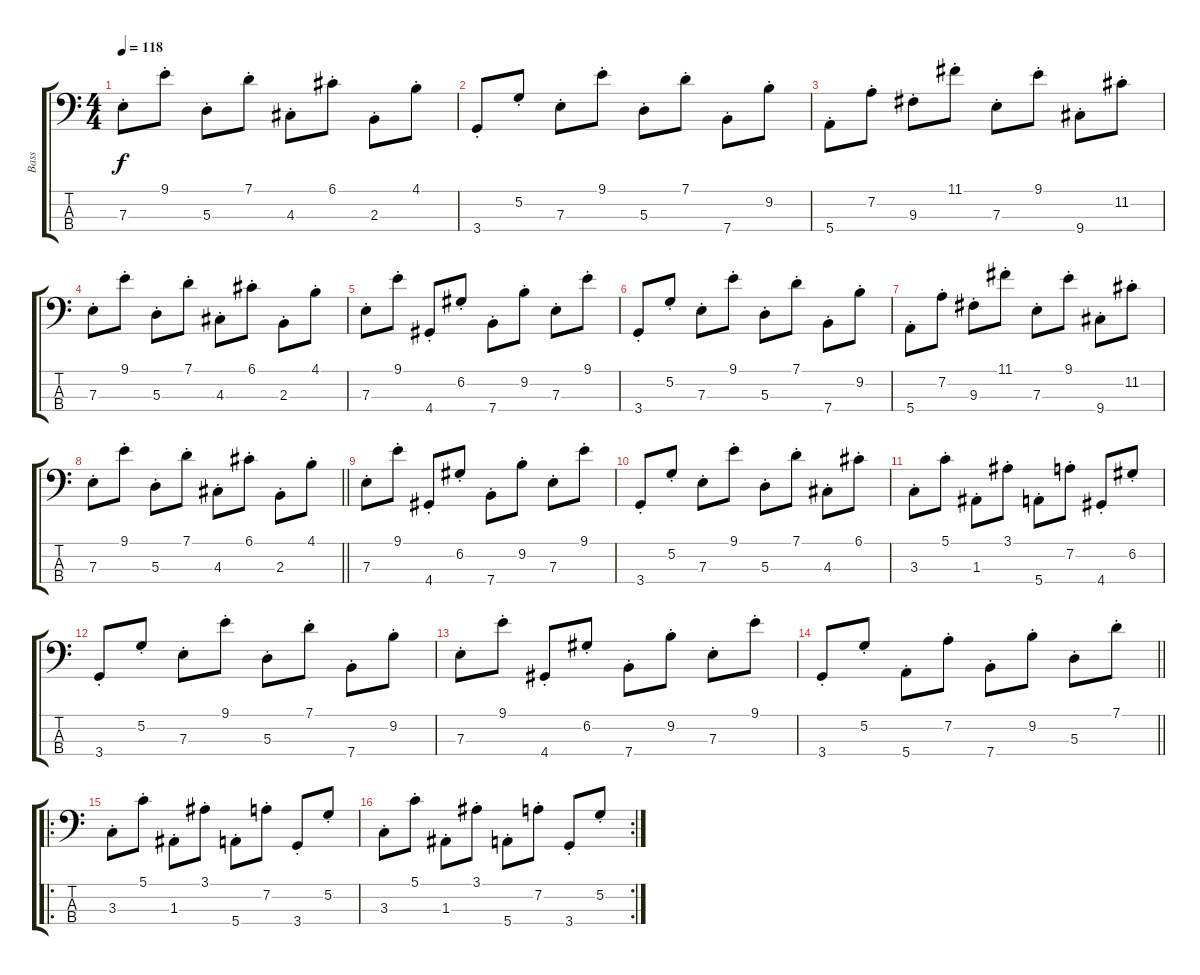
\track ("Bass" "Bass") {instrument electricbassfinger}
\staff {score tabs}
\tuning (G2 D2 A1 E1) {hide}
\ts (4 4)
\tempo 118
\clef f4
\ks c
7.3{st}.8{dy f} 9.1{st}.8 5.3{st}.8 7.1{st}.8 4.3{st}.8 6.1{st}.8 2.3{st}.8 4.1{st}.8 |
3.4{st}.8 5.2{st}.8 7.3{st}.8 9.1{st}.8 5.3{st}.8 7.1{st}.8 7.4{st}.8 9.2{st}.8 |
5.4{st}.8 7.2{st}.8 9.3{st}.8 11.1{st}.8 7.3{st}.8 9.1{st}.8 9.4{st}.8 11.2{st}.8 |
7.3{st}.8 9.1{st}.8 5.3{st}.8 7.1{st}.8 4.3{st}.8 6.1{st}.8 2.3{st}.8 4.1{st}.8 |
7.3{st}.8 9.1{st}.8 4.4{st}.8 6.2{st}.8 7.4{st}.8 9.2{st}.8 7.3{st}.8 9.1{st}.8 |
3.4{st}.8 5.2{st}.8 7.3{st}.8 9.1{st}.8 5.3{st}.8 7.1{st}.8 7.4{st}.8 9.2{st}.8 |
5.4{st}.8 7.2{st}.8 9.3{st}.8 11.1{st}.8 7.3{st}.8 9.1{st}.8 9.4{st}.8 11.2{st}.8 |
\barLineRight lightlight
7.3{st}.8 9.1{st}.8 5.3{st}.8 7.1{st}.8 4.3{st}.8 6.1{st}.8 2.3{st}.8 4.1{st}.8 |
7.3{st}.8 9.1{st}.8 4.4{st}.8 6.2{st}.8 7.4{st}.8 9.2{st}.8 7.3{st}.8 9.1{st}.8 |
3.4{st}.8 5.2{st}.8 7.3{st}.8 9.1{st}.8 5.3{st}.8 7.1{st}.8 4.3{st}.8 6.1{st}.8 |
3.3{st}.8 5.1{st}.8 1.3{st}.8 3.1{st}.8 5.4{st}.8 7.2{st}.8 4.4{st}.8 6.2{st}.8 |
3.4{st}.8 5.2{st}.8 7.3{st}.8 9.1{st}.8 5.3{st}.8 7.1{st}.8 7.4{st}.8 9.2{st}.8 |
7.3{st}.8 9.1{st}.8 4.4{st}.8 6.2{st}.8 7.4{st}.8 9.2{st}.8 7.3{st}.8 9.1{st}.8 |
\barLineRight lightlight
3.4{st}.8 5.2{st}.8 5.4{st}.8 7.2{st}.8 7.4{st}.8 9.2{st}.8 5.3{st}.8 7.1{st}.8 |
\ro
3.3{st}.8 5.1{st}.8 1.3{st}.8 3.1{st}.8 5.4{st}.8 7.2{st}.8 3.4{st}.8 5.2{st}.8 |
\rc 2
3.3{st}.8 5.1{st}.8 1.3{st}.8 3.1{st}.8 5.4{st}.8 7.2{st}.8 3.4{st}.8 5.2{st}.8
